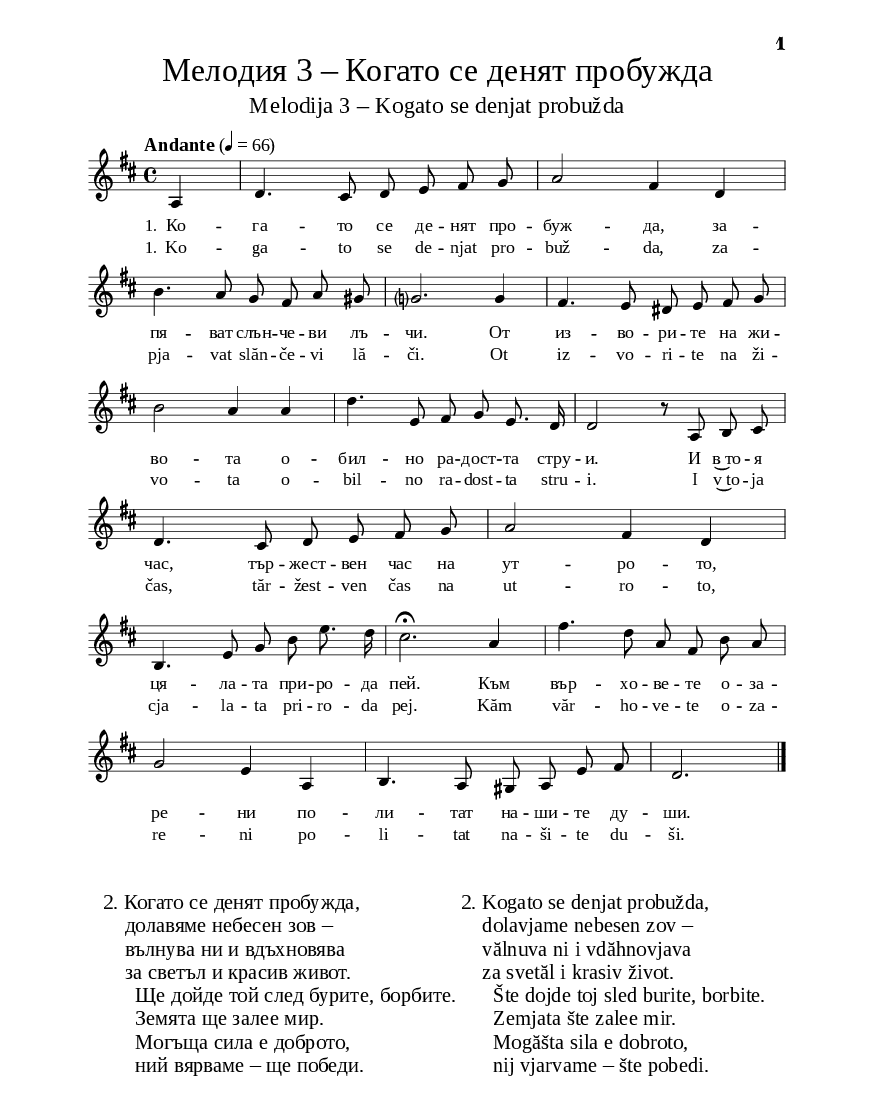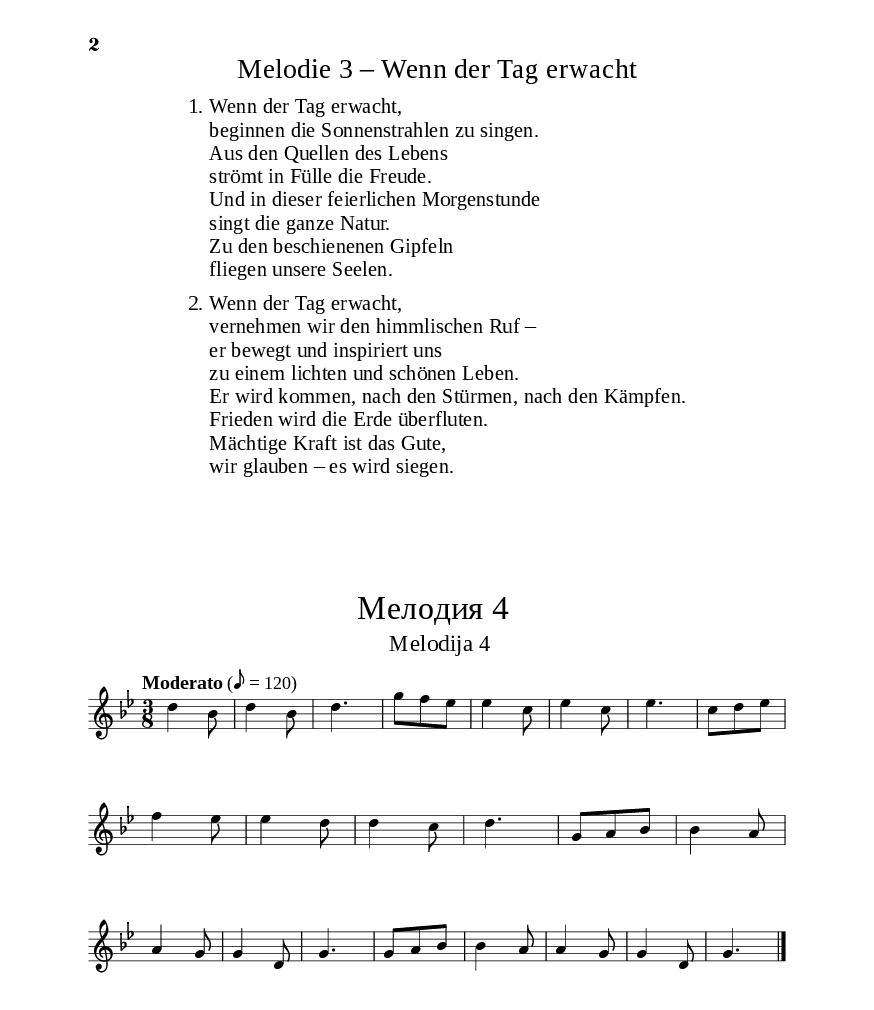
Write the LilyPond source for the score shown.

\version "2.24.4"

% include paper part and global functions
\include "include/globals.ily"

\bookpart {
  \label #'ref188
  \tocItem \markup "Мелодия 3 – Когато се денят – Melodija 3 – Kogato se denjat"
  \include "include/bookpart-paper.ily"
  \score {
    \include "include/score-layout.ily"

    \new Voice \relative c' {
      \clef treble
      \key d \major
      \time 4/4
      \tempoFunc "Andante" 4 "66"
      \autoBeamOff
      \partial 4
      a4 | d4. cis8 d8 e8 fis8 g8 | a2 fis4 d4 | \break

      b'4. a8 g fis a gis |g?2. g4 | fis4. e8 dis e fis g | \break

      b2 a4 a |d4. e,8 fis8 g8 e8. d16 | d2 r8 a8 b8 cis8 | \break

      d4. cis8 d e fis g | a2 fis4 d4 | \break

      b4. e8 g b e8. d16 | cis2.\fermata a4 | fis'4. d8 a fis b a \break |

      g2 e4 a,4 | b4. a8 gis a e'8 fis | d2 . \bar "|." \break
    }


    \addlyrics {
      \set stanza = "1." Ко -- га -- то се де -- нят про -- буж -- да,
      за -- пя -- ват слън -- че -- ви лъ -- чи.
      От из -- во -- ри -- те на жи -- во -- та
      о -- бил -- но ра -- дост -- та стру -- и.
      И в~то -- я час, тър -- жест -- вен час на ут -- ро -- то,
      ця -- ла -- та при -- ро -- да пей.
      Към вър -- хо -- ве -- те о -- за -- ре -- ни
      по -- ли -- тат на -- ши -- те ду -- ши.}
      \addlyrics {
        \set stanza = "1." Ko -- ga -- to se de -- njat pro -- buž -- da,
        za -- pja -- vat slăn -- če -- vi lă -- či.
        Ot iz -- vo -- ri -- te na ži -- vo -- ta
        o -- bil -- no ra -- dost -- ta stru -- i.
        I v~to -- ja čas, tăr -- žest -- ven čas na ut -- ro -- to,
        cja -- la -- ta pri -- ro -- da pej.
        Kăm văr -- ho -- ve -- te o -- za -- re -- ni
        po -- li -- tat na -- ši -- te du -- ši.}

        \header {
          title = \titleFunc "Мелодия 3 – Когато се денят пробужда""Melodija 3 – Kogato se denjat probužda"
        }

        \midi{}

      } % score

      \markup \vspace #2

      \markup \abs-fontsize #10 {
        \hspace #2
        \override #`(baseline-skip . ,bgCoupletBaselineSkip)
        \column {
          \line {   2. Когато се денят пробужда,}
          \line {   "   " долавяме небесен зов – }
          \line {   "   " вълнува ни и вдъхновява}
          \line {   "   " за светъл и красив живот.}
          \line {   "     " Ще дойде той след бурите, борбите. }
          \line {   "     " Земята ще залее мир.}
          \line {   "     " Могъща сила е доброто,}
          \line {   "     " ний вярваме – ще победи.}
        }


        \override #`(baseline-skip . ,bgCoupletBaselineSkip)
        \column {
          \line {   2. Kogato se denjat probužda,}
          \line {   "   " dolavjame nebesen zov – }
          \line {   "   " vălnuva ni i vdăhnovjava}
          \line {   "   " za svetăl i krasiv život.}
          \line {   "     " Šte dojde toj sled burite, borbite. }
          \line {   "     " Zemjata šte zalee mir.}
          \line {   "     " Mogăšta sila e dobroto,}
          \line {   "     " nij vjarvame – šte pobedi.}
        } %column
      } % markup

      \pageBreak
      % include foreign translation(s) of the song
      \version "2.24.4"

\markup \fill-line { \fontsize #deTitleFontSize "Melodie 3 – Wenn der Tag erwacht" }
\markup \null
\markup \null
\markup \abs-fontsize #10  {
 \fill-line {
  \override #`(baseline-skip . ,deCoupletBaselineSkip)

  \column {

    \line { 1. Wenn der Tag erwacht, }

    \line {   "   " beginnen die Sonnenstrahlen zu singen.}

   \line {   "   " Aus den Quellen des Lebens}

   \line {   "   " strömt in Fülle die Freude. }

    \line {   "   " Und in dieser feierlichen Morgenstunde}

    \line {   "   " singt die ganze Natur.}

    \line {   "   " Zu den beschienenen Gipfeln}

   \line {   "   " fliegen unsere Seelen.}

   \vspace #0.5

    \line { 2. Wenn der Tag erwacht,}

   \line {   "   " vernehmen wir den himmlischen Ruf – }

   \line {   "   " er bewegt und inspiriert uns}

    \line {   "   " zu einem lichten und schönen Leben.}

    \line {   "   " Er wird kommen, nach den Stürmen, nach den Kämpfen.}

    \line {   "   " Frieden wird die Erde überfluten.}

    \line {   "   " Mächtige Kraft ist das Gute, }

    \line {   "   " wir glauben –  es wird siegen. }

  }
 }
}


      \markup \vspace #5


      \label #'ref189
      \tocItem \markup "Мелодия 4 – Melodija 4"
      \score {
        \include "include/score-layout.ily"

        \new Voice \absolute {
          \clef treble
          \key g \minor
          \time 3/8
          \tempoFunc "Moderato" 8 "120"
          d''4 bes'8 | % 2
          d''4 bes'8 | % 3
          d''4. | % 4
          g''8  f''8 es''8 | % 5
          es''4 c''8 | % 6
          es''4 c''8 | % 7
          es''4. | % 8
          c''8  d''8  es''8 \break | % 9
          f''4 es''8 |
          es''4 d''8 | % 11
          d''4 c''8 | % 12
          d''4. | % 13
          g'8  a'8 bes'8 | % 14
          bes'4  a'8 \break | % 15
          a'4  g'8 | % 16
          g'4  d'8 | % 17
          g'4. | % 18
          g'8 a'8 bes'8 | % 19
          bes'4  a'8 |
          a'4  g'8 | % 21
          g'4  d'8 | % 22
          g'4. \bar "|."
        }

        \addlyrics {
        }

        \header {
          title = \titleFunc "Мелодия 4 "" Melodija 4"
        }

        \midi{}

      } % score



    } % bookpart

    % Più mosso
    %
